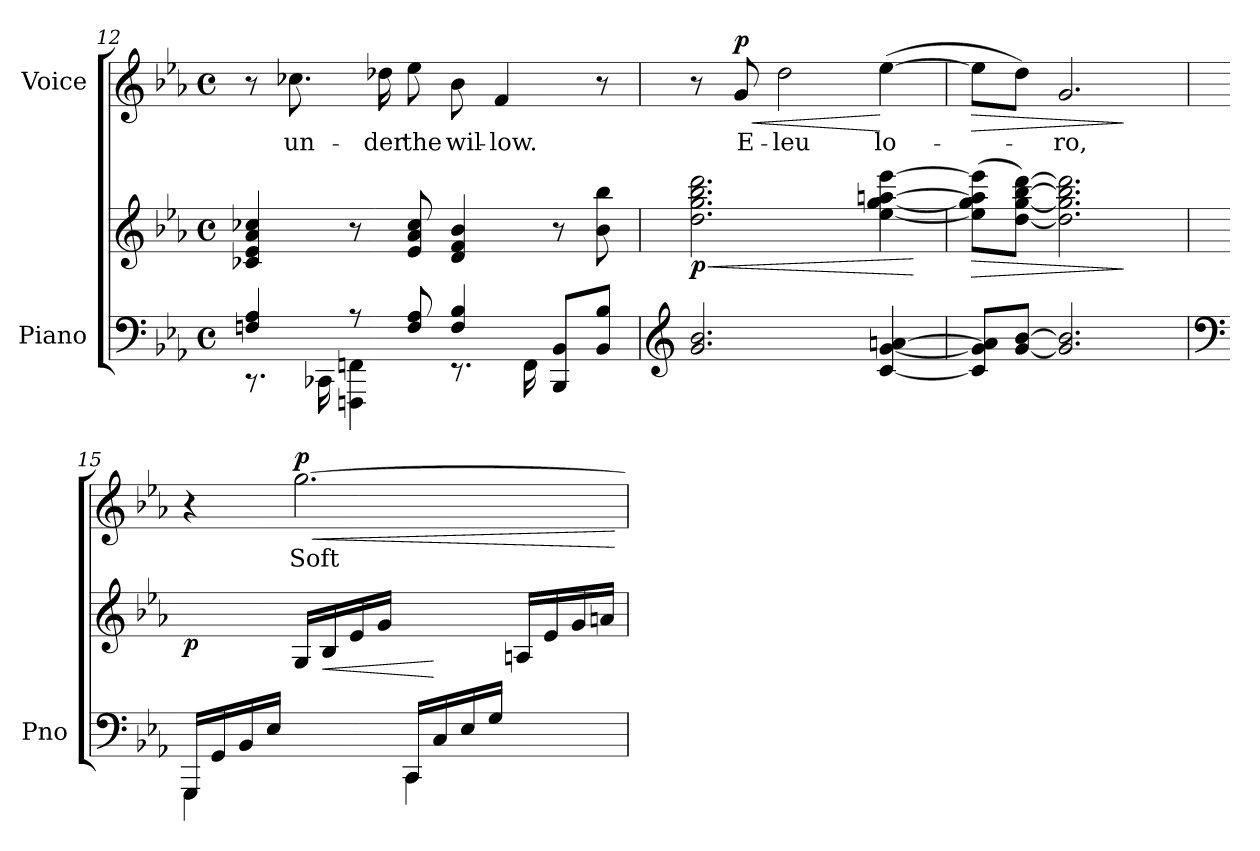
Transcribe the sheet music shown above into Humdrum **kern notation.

**kern	**kern	**dynam	**kern	**text	**dynam
*part2	*part2	*part2	*part1	*part1	*part1
*staff3	*staff2	*staff2/3	*staff1	*staff1	*staff1
*I"Piano	*	*	*I"Voice	*	*
*I'Pno	*	*	*	*	*
*clefF4	*clefG2	*	*clefG2	*	*
*k[b-e-a-]	*k[b-e-a-]	*	*k[b-e-a-]	*	*
*M4/4	*M4/4	*	*M4/4	*	*
*met(c)	*met(c)	*	*met(c)	*	*
=12	=12	=12	=12	=12	=12
*^	*	*	*	*	*
4Fn/ 4A-/	8.r	4c-X/ 4e-/ 4a-/ 4cc-X/	.	8r	.	.
.	.	.	.	8.cc-X\	un-	.
.	16CC-X\	.	.	.	.	.
8r	4FFFn\ 4FFn\	8r	.	.	.	.
.	.	.	.	16dd-X\	-der	.
8F/ 8A-/	.	8e-/ 8a-/ 8cc-/	.	8ee-\	the	.
4F/ 4B-/	8.r	4d/ 4f/ 4b-/	.	8b-\	wil-	.
.	.	.	.	4f/	-low.	.
.	16FF\	.	.	.	.	.
8BBB-/ 8BB-/L	4ryy	8r	.	.	.	.
8BB-/ 8B-/J	.	8b-\ 8bb-\	.	8r	.	.
*v	*v	*	*	*	*	*
=13	=13	=13	=13	=13	=13
*clefG2	*	*	*	*	*
!	!	!LO:HP:b	!	!	!
!	!	!LO:DY:n=1:b	!	!	!
2.g/ 2.b-/	2.dd\ 2.gg\ 2.bb-\ 2.ddd\	< p	8r	.	.
!	!	!	!	!	!LO:HP:b
!	!	!	!	!	!LO:DY:n=1:a
.	.	.	8g/	E-	< p
.	.	.	2dd\	-leu	.
[4c/ [4g/ [4an/	[4ee-\ [4gg\ [4aan\ [4eee-\	.	([4ee-\	lo-	[
.	.	[	.	.	.
=14	=14	=14	=14	=14	=14
!	!	!LO:HP:b	!	!	!LO:HP:b
8c/] 8g/] 8a/]L	(8ee-\] 8gg\] 8aa\] 8eee-\]L	>	8ee-\L]	.	>
[8g/ [8b-/J	[8dd\ [<8gg\ [8bb-\ [8ddd\J)	.	8dd\J)	.	.
2.g/] 2.b-/]	2.dd\] 2.gg\] 2.bb-\] 2.ddd\]	.	2.g/	-ro,	.
.	.	]	.	.	]
=15	=15	=15	=15	=15	=15
*clefF4	*	*	*	*	*
*^	*	*	*	*	*
!	!	!	!LO:DY:b	!	!	!
(>16GGG/LL	4GGG\	4ryy	p	4r	.	.
16GG/	.	.	.	.	.	.
16BB-/	.	.	.	.	.	.
16E-/JJ	.	.	.	.	.	.
!	!	!	!	!	!	!LO:HP:b
!	!	!	!	!	!	!LO:DY:n=1:a
4ryy	4ryy	16G/LL	.	[2.gg\	Soft	< p
!	!	!	!LO:HP:b	!	!	!
.	.	16B-/	<	.	.	.
.	.	16e-/	.	.	.	.
.	.	16g/JJ)	.	.	.	.
(>16CC/LL	4CC\	4ryy	.	.	.	.
16C/	.	.	[	.	.	.
16E-/	.	.	.	.	.	.
16G/JJ	.	.	.	.	.	.
4ryy	4ryy	16An/LL	.	.	.	.
.	.	16e-/	.	.	.	.
.	.	16g/	.	.	.	.
.	.	16an/JJ)	.	.	.	.
*v	*v	*	*	*	*	*
.	.	.	.	.	[
=	=	=	=	=	=
*-	*-	*-	*-	*-	*-
